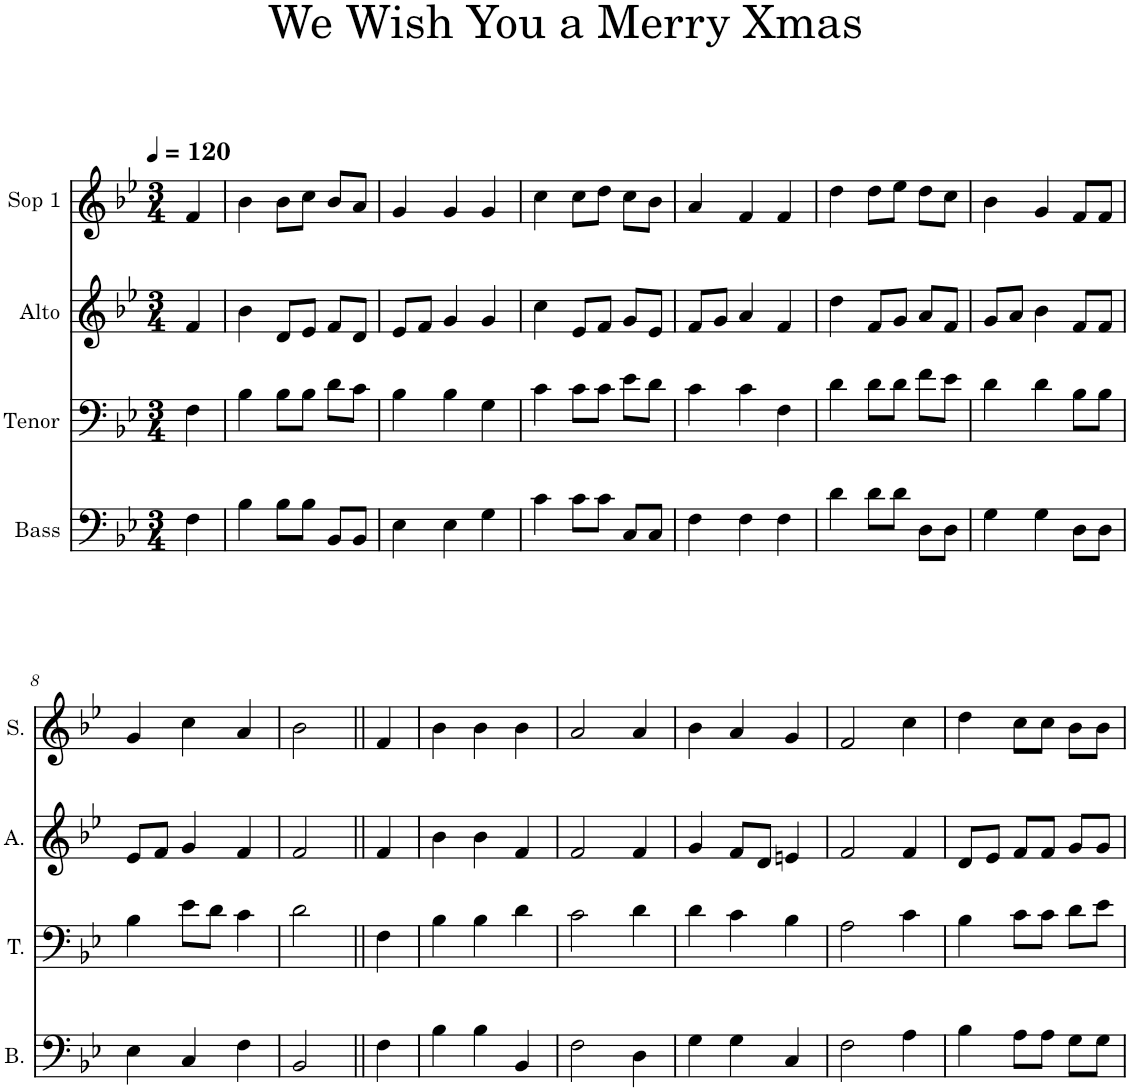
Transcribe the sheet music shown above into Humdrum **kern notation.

**kern	**kern	**kern	**kern
*part4	*part3	*part2	*part1
*staff4	*staff3	*staff2	*staff1
*I"Bass	*I"Tenor	*I"Alto	*I"Sop 1
*I'B.	*I'T.	*I'A.	*I'S.
*clefF4	*clefF4	*clefG2	*clefG2
*k[b-e-]	*k[b-e-]	*k[b-e-]	*k[b-e-]
*M3/4	*M3/4	*M3/4	*M3/4
*MM120	*MM120	*MM120	*MM120
=1	=1	=1	=1
4F\	4F\	4f/	4f/
=2	=2	=2	=2
4B-\	4B-\	4b-\	4b-\
8B-\L	8B-\L	8d/L	8b-\L
8B-\J	8B-\J	8e-/J	8cc\J
8BB-/L	8d\L	8f/L	8b-/L
8BB-/J	8c\J	8d/J	8a/J
=3	=3	=3	=3
4E-\	4B-\	8e-/L	4g/
.	.	8f/J	.
4E-\	4B-\	4g/	4g/
4G\	4G\	4g/	4g/
=4	=4	=4	=4
4c\	4c\	4cc\	4cc\
8c\L	8c\L	8e-/L	8cc\L
8c\J	8c\J	8f/J	8dd\J
8C/L	8e-\L	8g/L	8cc\L
8C/J	8d\J	8e-/J	8b-\J
=5	=5	=5	=5
4F\	4c\	8f/L	4a/
.	.	8g/J	.
4F\	4c\	4a/	4f/
4F\	4F\	4f/	4f/
=6	=6	=6	=6
4d\	4d\	4dd\	4dd\
8d\L	8d\L	8f/L	8dd\L
8d\J	8d\J	8g/J	8ee-\J
8D\L	8f\L	8a/L	8dd\L
8D\J	8e-\J	8f/J	8cc\J
=7	=7	=7	=7
4G\	4d\	8g/L	4b-\
.	.	8a/J	.
4G\	4d\	4b-\	4g/
8D\L	8B-\L	8f/L	8f/L
8D\J	8B-\J	8f/J	8f/J
!!LO:LB:g=z
=8	=8	=8	=8
4E-\	4B-\	8e-/L	4g/
.	.	8f/J	.
4C/	8e-\L	4g/	4cc\
.	8d\J	.	.
4F\	4c\	4f/	4a/
=9	=9	=9	=9
2BB-/	2d\	2f/	2b-\
=10||	=10||	=10||	=10||
4F\	4F\	4f/	4f/
=11	=11	=11	=11
4B-\	4B-\	4b-\	4b-\
4B-\	4B-\	4b-\	4b-\
4BB-/	4d\	4f/	4b-\
=12	=12	=12	=12
2F\	2c\	2f/	2a/
4D\	4d\	4f/	4a/
=13	=13	=13	=13
4G\	4d\	4g/	4b-\
4G\	4c\	8f/L	4a/
.	.	8d/J	.
4C/	4B-\	4en/	4g/
=14	=14	=14	=14
2F\	2A\	2f/	2f/
4A\	4c\	4f/	4cc\
=15	=15	=15	=15
4B-\	4B-\	8d/L	4dd\
.	.	8e-/J	.
8A\L	8c\L	8f/L	8cc\L
8A\J	8c\J	8f/J	8cc\J
8G\L	8d\L	8g/L	8b-\L
8G\J	8e-\J	8g/J	8b-\J
=	=	=	=
*-	*-	*-	*-
